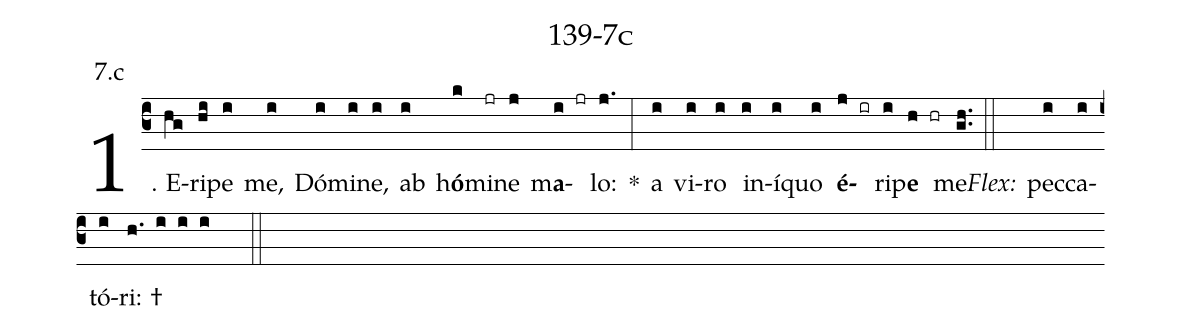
name: 139-7c;
annotation: 7.c;
%%
(c3)1. E(hg)ri(hi)pe(i) me,(i) Dó(i)mi(i)ne,(i) ab(i) h<b>ó</b>(k)mi(jr)ne(j) m<b>a</b>(i jr)lo:(j.) *(:) a(i) vi(i)ro(i) in(i)í(i)quo(i) <b>é</b>(j ir)ri(i)p<b>e</b>(h hr) me.(gh..) (::)
<i>Flex:</i>()  pec(i)ca(i)tó(i)ri: †(h. i i i  ::)
